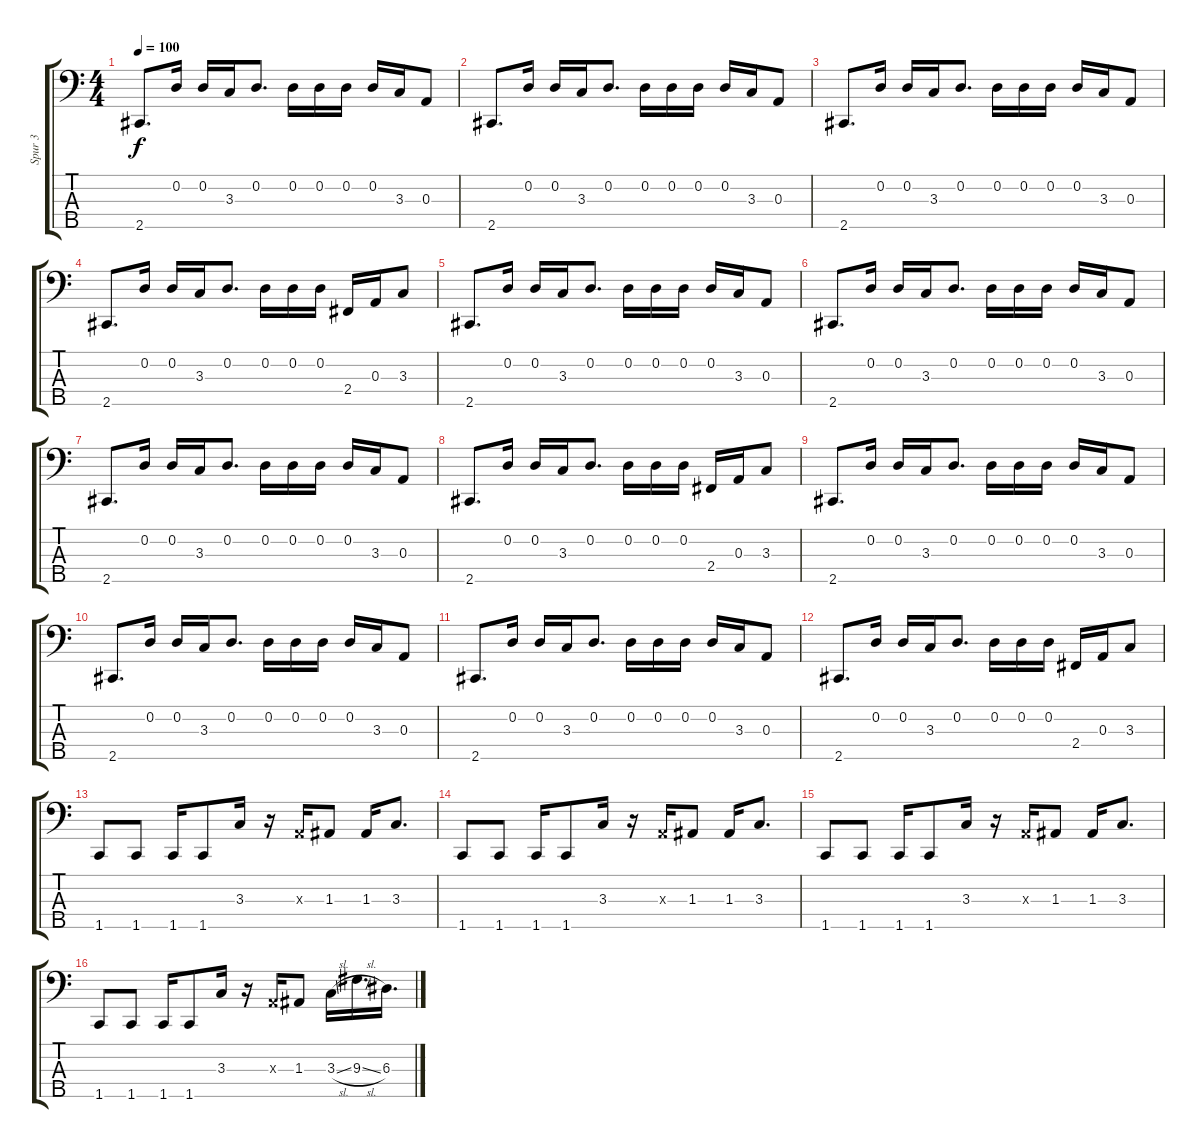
\track ("Spur 3" "Spur 3") {instrument electricbassfinger}
\staff {score tabs}
\tuning (G2 D2 A1 E1 B0) {hide}
\ts (4 4)
\tempo 100
\clef f4
\ks c
2.5.8{d dy f} 0.2.16 0.2.16 3.3.16 0.2.8{d} 0.2.16 0.2.16 0.2.16 0.2.16 3.3.16 0.3.8 |
2.5.8{d} 0.2.16 0.2.16 3.3.16 0.2.8{d} 0.2.16 0.2.16 0.2.16 0.2.16 3.3.16 0.3.8 |
2.5.8{d} 0.2.16 0.2.16 3.3.16 0.2.8{d} 0.2.16 0.2.16 0.2.16 0.2.16 3.3.16 0.3.8 |
2.5.8{d} 0.2.16 0.2.16 3.3.16 0.2.8{d} 0.2.16 0.2.16 0.2.16 2.4.16 0.3.16 3.3.8 |
2.5.8{d} 0.2.16 0.2.16 3.3.16 0.2.8{d} 0.2.16 0.2.16 0.2.16 0.2.16 3.3.16 0.3.8 |
2.5.8{d} 0.2.16 0.2.16 3.3.16 0.2.8{d} 0.2.16 0.2.16 0.2.16 0.2.16 3.3.16 0.3.8 |
2.5.8{d} 0.2.16 0.2.16 3.3.16 0.2.8{d} 0.2.16 0.2.16 0.2.16 0.2.16 3.3.16 0.3.8 |
2.5.8{d} 0.2.16 0.2.16 3.3.16 0.2.8{d} 0.2.16 0.2.16 0.2.16 2.4.16 0.3.16 3.3.8 |
2.5.8{d} 0.2.16 0.2.16 3.3.16 0.2.8{d} 0.2.16 0.2.16 0.2.16 0.2.16 3.3.16 0.3.8 |
2.5.8{d} 0.2.16 0.2.16 3.3.16 0.2.8{d} 0.2.16 0.2.16 0.2.16 0.2.16 3.3.16 0.3.8 |
2.5.8{d} 0.2.16 0.2.16 3.3.16 0.2.8{d} 0.2.16 0.2.16 0.2.16 0.2.16 3.3.16 0.3.8 |
2.5.8{d} 0.2.16 0.2.16 3.3.16 0.2.8{d} 0.2.16 0.2.16 0.2.16 2.4.16 0.3.16 3.3.8 |
1.5.8 1.5.8 1.5.16 1.5.8 3.3.16 r.16 0.3{x}.16 1.3.8 1.3.16 3.3.8{d} |
1.5.8 1.5.8 1.5.16 1.5.8 3.3.16 r.16 0.3{x}.16 1.3.8 1.3.16 3.3.8{d} |
1.5.8 1.5.8 1.5.16 1.5.8 3.3.16 r.16 0.3{x}.16 1.3.8 1.3.16 3.3.8{d} |
1.5.8 1.5.8 1.5.16 1.5.8 3.3.16 r.16 0.3{x}.16 1.3.8 3.3{sl}.16 9.3{sl}.16{d} 6.3.16{d}
